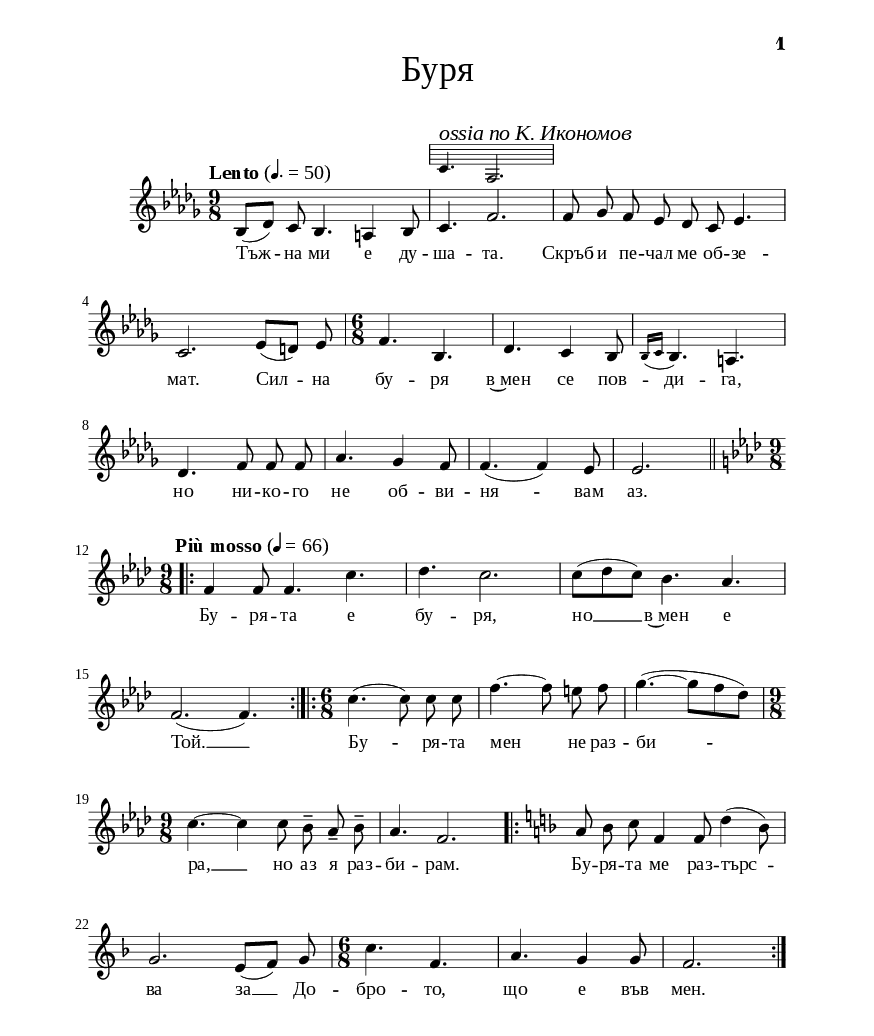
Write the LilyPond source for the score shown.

\version "2.24.4"

\include "include/globals.ily"

\bookpart {
  \label #'ref120
  \tocItem \markup "Буря"
  \include "include/bookpart-paper.ily"
  \score {
    \include "include/score-layout.ily"

    \new Staff = main  \relative c' {
      \clef treble
      \key bes \minor
      \time 9/8
      \tempoFunc "Lento" 4. "50"
      \autoBeamOff
      bes8 ( [  des8 ) ]  c8  bes4.  a4  bes8
      \override TextScript.extra-offset = #'(2.5 . 2)
      <<
        {
          c4.  f2.  |
        }
        \new Staff \with {
          \override VerticalAxisGroup.default-staff-staff-spacing =
          #'((basic-distance . 6.5)
             (padding . -10))
          \remove "Time_signature_engraver"
          alignAboveContext = #"main"
          fontSize = #-1
          \override StaffSymbol.staff-space = #(magstep -4)
          \override StaffSymbol.thickness = #(magstep -4)
          firstClef = ##f
        }
        {  c4.^\markup { \huge \italic "ossia по К. Икономов"}  f,2.}
      >>



      f'8  ges8  f8  es8  des8 c8  es4. \break |
      c2. es8 ( [  d8 ) ]  es8 |
      \time 6/8
      f4.  bes,4. | % 8
      des4.  c4  bes8 | % 9
      \acciaccatura {  bes16[c16] }  bes4.

      a4.  \break | % 11
      des4.  f8  f8  f8 | % 12
      as4.  ges4  f8 | % 13
      f4. (f4) es8 | es2.   |
      \break

      \key f \minor \bar ".|"  | % 15


      \bar ".|:-||"   \tempoFunc "   Più mosso" 4 "66" \time 9/8 f4  f8  f4.  c'4. |

      des4.  c2.|
      c8 ( [ des8  c8 ) ]  bes4.  as4. | \break

      f2. (f4.)| \bar ":|.|:"

      \time 6/8 c'4. ( c8 ) c8  c8 |
      f4. ~  f8  e8  f8 | % 21

      g4. ( ~  g8 [  f8 des8 ) ] | \break

      \time 9/8
      c4. ~  c4  c8 bes8 -- as8 --  bes8 -- |
      as4. f2.   \bar ":|."  |  \key f \major
      \bar ".|:" a8  bes8  c8  f,4  f8 d'4 (bes8 ) | \break
      g2. e8  [ (f8) ] g8 |
      \time 6/8 c4.  f,4. | a4.  g4  g8 | f2. \bar ":|."


    }

    \addlyrics {
      Тъж -- на ми е ду -- ша -- та.
      Скръб и пе -- чал ме об -- зе --
      мат.  Сил -- на бу -- ря
      в~мен се пов --  ди -- га,
      но ни -- ко -- го не об -- ви -- ня
      -- вам аз. Бу -- ря -- та е бу -- ря,
      но __  в~мен е Той. __  Бу --
      ря -- та мен  не раз -- би --
      ра, __ но аз я раз -- би
      -- рам. Бу -- ря -- та ме раз --
      търс  -- ва за __  До -- бро --
      то, що е във мен.
    }

    \header {
      title = \titleFunc #'ref_desc_6 "Буря" "Burja"
    }

    \midi{}

  } % score

} % bookpart
